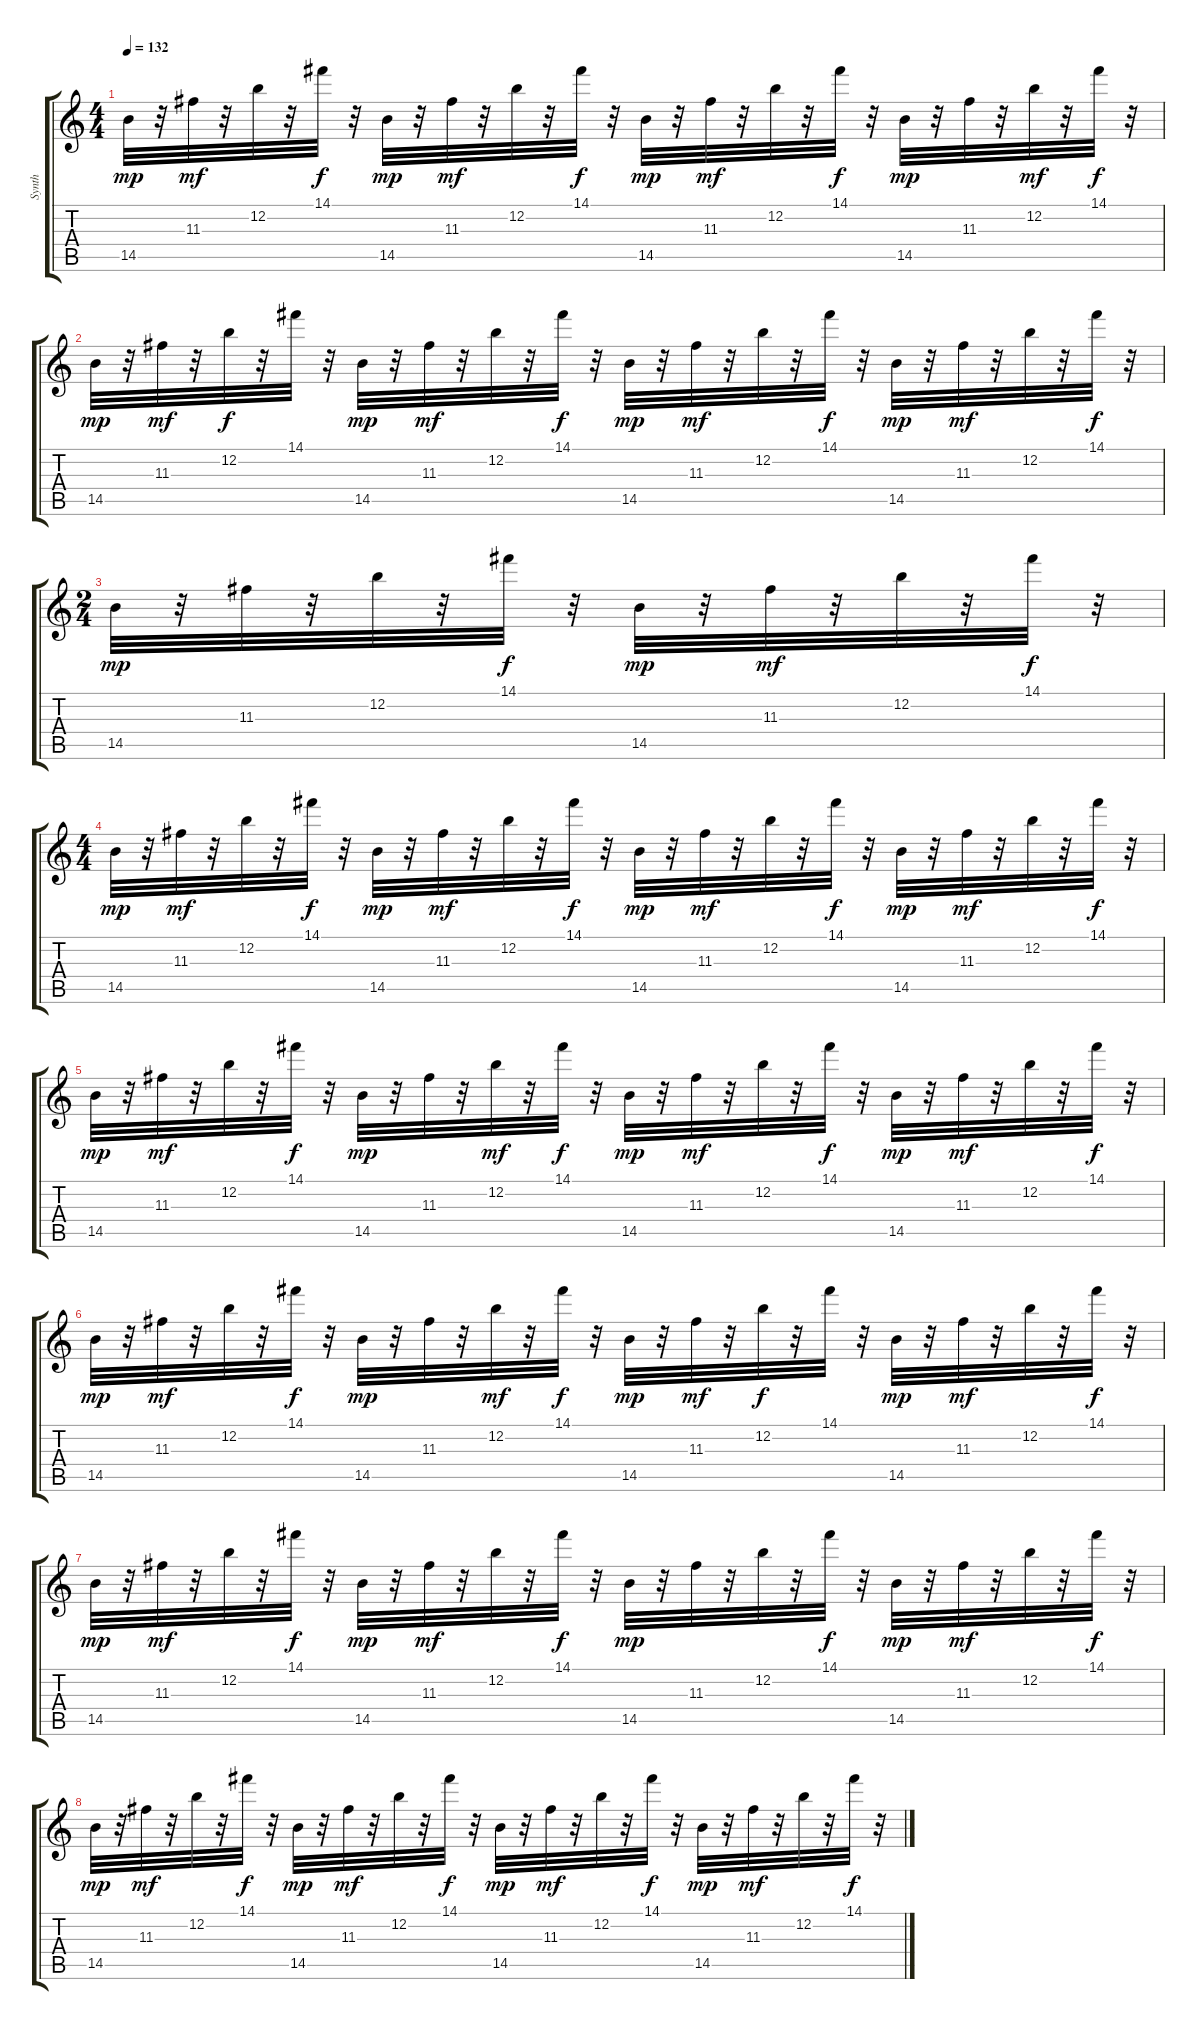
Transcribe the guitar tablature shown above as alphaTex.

\track ("Synth" "Synth") {instrument electricbasspick}
\staff {score tabs}
\tuning (E4 B3 G3 D3 A2 E2) {hide}
\ts (4 4)
\tempo 132
\clef g2
\ks c
14.5.32{dy mp} r.32 11.3.32{dy mf} r.32 12.2.32 r.32 14.1.32{dy f} r.32 14.5.32{dy mp} r.32 11.3.32{dy mf} r.32 12.2.32 r.32 14.1.32{dy f} r.32 14.5.32{dy mp} r.32 11.3.32{dy mf} r.32 12.2.32 r.32 14.1.32{dy f} r.32 14.5.32{dy mp} r.32 11.3.32 r.32 12.2.32{dy mf} r.32 14.1.32{dy f} r.32 |
14.5.32{dy mp} r.32 11.3.32{dy mf} r.32 12.2.32{dy f} r.32 14.1.32 r.32 14.5.32{dy mp} r.32 11.3.32{dy mf} r.32 12.2.32 r.32 14.1.32{dy f} r.32 14.5.32{dy mp} r.32 11.3.32{dy mf} r.32 12.2.32 r.32 14.1.32{dy f} r.32 14.5.32{dy mp} r.32 11.3.32{dy mf} r.32 12.2.32 r.32 14.1.32{dy f} r.32 |
\ts (2 4)
14.5.32{dy mp} r.32 11.3.32 r.32 12.2.32 r.32 14.1.32{dy f} r.32 14.5.32{dy mp} r.32 11.3.32{dy mf} r.32 12.2.32 r.32 14.1.32{dy f} r.32 |
\ts (4 4)
14.5.32{dy mp} r.32 11.3.32{dy mf} r.32 12.2.32 r.32 14.1.32{dy f} r.32 14.5.32{dy mp} r.32 11.3.32{dy mf} r.32 12.2.32 r.32 14.1.32{dy f} r.32 14.5.32{dy mp} r.32 11.3.32{dy mf} r.32 12.2.32 r.32 14.1.32{dy f} r.32 14.5.32{dy mp} r.32 11.3.32{dy mf} r.32 12.2.32 r.32 14.1.32{dy f} r.32 |
14.5.32{dy mp} r.32 11.3.32{dy mf} r.32 12.2.32 r.32 14.1.32{dy f} r.32 14.5.32{dy mp} r.32 11.3.32 r.32 12.2.32{dy mf} r.32 14.1.32{dy f} r.32 14.5.32{dy mp} r.32 11.3.32{dy mf} r.32 12.2.32 r.32 14.1.32{dy f} r.32 14.5.32{dy mp} r.32 11.3.32{dy mf} r.32 12.2.32 r.32 14.1.32{dy f} r.32 |
14.5.32{dy mp} r.32 11.3.32{dy mf} r.32 12.2.32 r.32 14.1.32{dy f} r.32 14.5.32{dy mp} r.32 11.3.32 r.32 12.2.32{dy mf} r.32 14.1.32{dy f} r.32 14.5.32{dy mp} r.32 11.3.32{dy mf} r.32 12.2.32{dy f} r.32 14.1.32 r.32 14.5.32{dy mp} r.32 11.3.32{dy mf} r.32 12.2.32 r.32 14.1.32{dy f} r.32 |
14.5.32{dy mp} r.32 11.3.32{dy mf} r.32 12.2.32 r.32 14.1.32{dy f} r.32 14.5.32{dy mp} r.32 11.3.32{dy mf} r.32 12.2.32 r.32 14.1.32{dy f} r.32 14.5.32{dy mp} r.32 11.3.32 r.32 12.2.32 r.32 14.1.32{dy f} r.32 14.5.32{dy mp} r.32 11.3.32{dy mf} r.32 12.2.32 r.32 14.1.32{dy f} r.32 |
14.5.32{dy mp} r.32 11.3.32{dy mf} r.32 12.2.32 r.32 14.1.32{dy f} r.32 14.5.32{dy mp} r.32 11.3.32{dy mf} r.32 12.2.32 r.32 14.1.32{dy f} r.32 14.5.32{dy mp} r.32 11.3.32{dy mf} r.32 12.2.32 r.32 14.1.32{dy f} r.32 14.5.32{dy mp} r.32 11.3.32{dy mf} r.32 12.2.32 r.32 14.1.32{dy f} r.32
